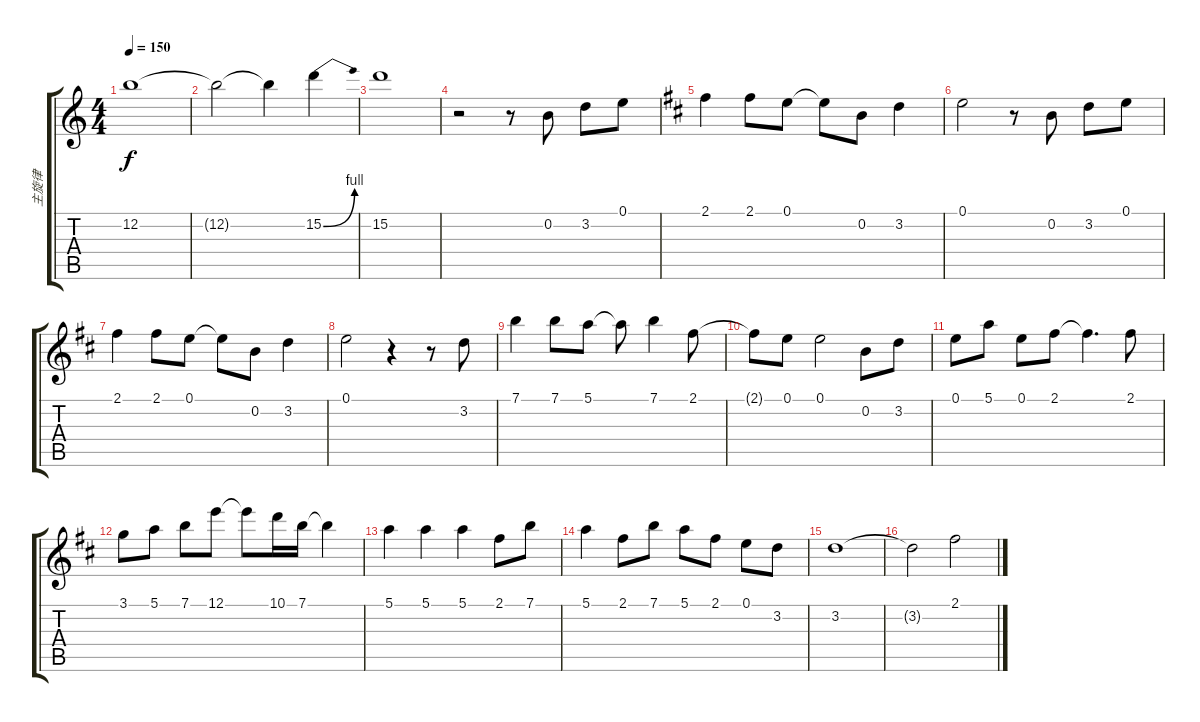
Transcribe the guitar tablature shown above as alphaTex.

\track ("主旋律" "主旋律") {instrument distortionguitar}
\staff {score tabs}
\tuning (E4 B3 G3 D3 A2 E2) {hide}
\ts (4 4)
\tempo 150
\clef g2
\ks c
12.2.1{dy f} |
12.2{t}.2 12.2{t}.4 15.2{be (bend 0 0 60 4)}.4 |
15.2.1 |
r.2 r.8 0.2.8 3.2.8 0.1.8 |
\ks d
2.1.4 2.1.8 0.1.8 0.1{t}.8 0.2.8 3.2.4 |
0.1.2 r.8 0.2.8 3.2.8 0.1.8 |
2.1.4 2.1.8 0.1.8 0.1{t}.8 0.2.8 3.2.4 |
0.1.2 r.4 r.8 3.2.8 |
7.1.4 7.1.8 5.1.8 5.1{t}.8 7.1.4 2.1.8 |
2.1{t}.8 0.1.8 0.1.2 0.2.8 3.2.8 |
0.1.8 5.1.8 0.1.8 2.1.8 2.1{t}.4{d} 2.1.8 |
3.1.8 5.1.8 7.1.8 12.1.8 12.1{t}.8 10.1.16 7.1.16 7.1{t}.4 |
5.1.4 5.1.4 5.1.4 2.1.8 7.1.8 |
5.1.4 2.1.8 7.1.8 5.1.8 2.1.8 0.1.8 3.2.8 |
3.2.1 |
3.2{t}.2 2.1.2
